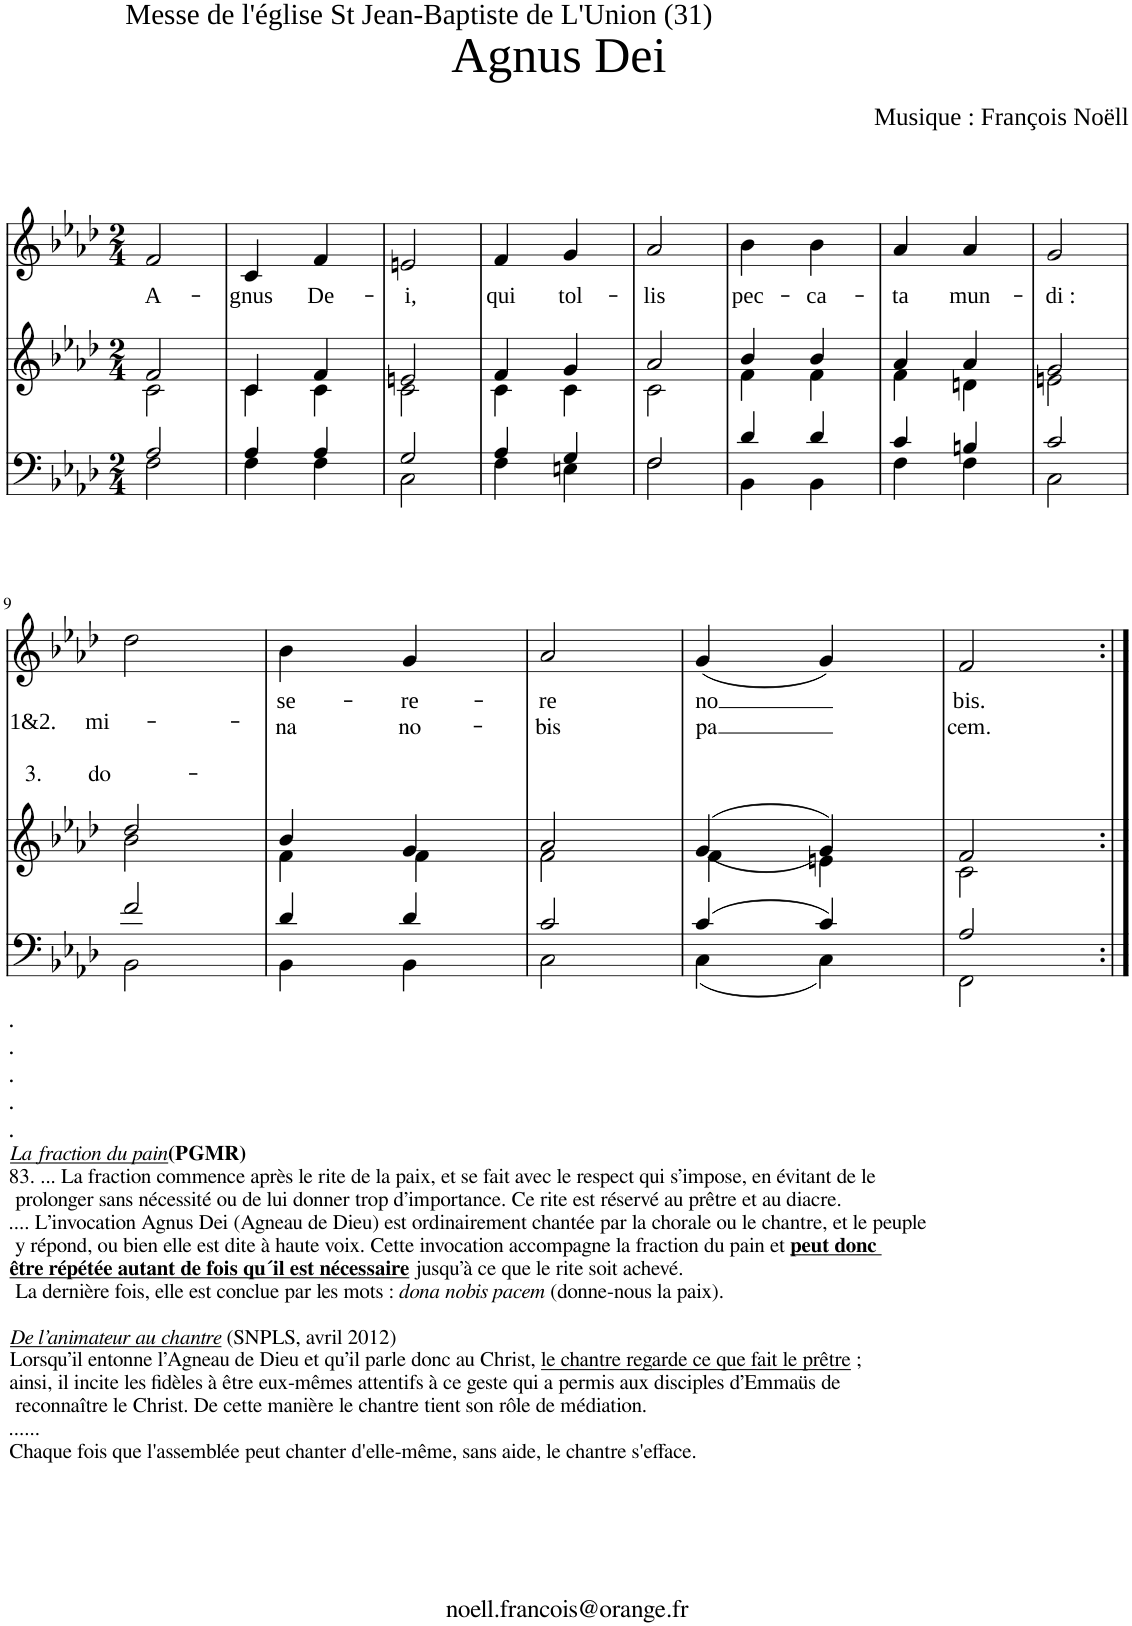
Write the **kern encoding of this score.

**kern	**kern	**kern	**text	**text
*part2	*part2	*part1	*part1	*part1
*staff3	*staff2	*staff1	*staff1	*staff1
*I"Orgue	*	*I"Voix	*	*
*clefF4	*clefG2	*clefG2	*	*
*k[b-e-a-d-]	*k[b-e-a-d-]	*k[b-e-a-d-]	*	*
*M2/4	*M2/4	*M2/4	*	*
=1	=1	=1	=1	=1
*^	*^	*	*	*
!	!	!	!	!	!LO:LY:b	!
2A-/	2F\	2f/	2c\	2f/	A-	.
=2	=2	=2	=2	=2	=2	=2
!	!	!	!	!	!LO:LY:b	!
4A-/	4F\	4c/	4c\	4c/	-gnus	.
!	!	!	!	!	!LO:LY:b	!
4A-/	4F\	4f/	4c\	4f/	De-	.
=3	=3	=3	=3	=3	=3	=3
!	!	!	!	!	!LO:LY:b	!
2G/	2C\	2en/	2c\	2en/	-i,	.
=4	=4	=4	=4	=4	=4	=4
!	!	!	!	!	!LO:LY:b	!
4A-/	4F\	4f/	4c\	4f/	qui	.
!	!	!	!	!	!LO:LY:b	!
4G/	4En\	4g/	4c\	4g/	tol-	.
=5	=5	=5	=5	=5	=5	=5
!	!	!	!	!	!LO:LY:b	!
2F/	2F\	2a-/	2c\	2a-/	-lis	.
=6	=6	=6	=6	=6	=6	=6
!	!	!	!	!	!LO:LY:b	!
4d-/	4BB-\	4b-/	4f\	4b-\	pec-	.
!	!	!	!	!	!LO:LY:b	!
4d-/	4BB-\	4b-/	4f\	4b-\	-ca-	.
=7	=7	=7	=7	=7	=7	=7
!	!	!	!	!	!LO:LY:b	!
4c/	4F\	4a-/	4f\	4a-/	-ta	.
!	!	!	!	!	!LO:LY:b	!
4Bn/	4F\	4a-/	4dn\	4a-/	mun-	.
=8	=8	=8	=8	=8	=8	=8
!	!	!	!	!	!LO:LY:b	!
2c/	2C\	2g/	2en\	2g/	-di :	.
!!LO:LB:g=z
=9	=9	=9	=9	=9	=9	=9
!LO:TX:b:t=.	!	!	!	!	!	!
!LO:TX:b:t=.	!	!	!	!	!	!
!LO:TX:b:t=.	!	!	!	!	!	!
!LO:TX:b:t=.	!	!	!	!	!	!
!LO:TX:b:t=.	!	!	!	!	!	!
!LO:TX:b:i:t=La fraction du pain	!	!	!	!	!	!
!LO:TX:b:B:t=(PGMR)	!	!	!	!	!	!
!LO:TX:b:t=83. ... La fraction commence après le rite de la paix, et se fait avec le respect qui s’impose, en évitant de le	!	!	!	!	!	!
!LO:TX:b:t=prolonger sans nécessité ou de lui donner trop d’importance. Ce rite est réservé au prêtre et au diacre.	!	!	!	!	!	!
!LO:TX:b:t=.... L’invocation Agnus Dei (Agneau de Dieu) est ordinairement chantée par la chorale ou le chantre, et le peuple	!	!	!	!	!	!
!LO:TX:b:t=y répond, ou bien elle est dite à haute voix. Cette invocation accompagne la fraction du pain et	!	!	!	!	!	!
!LO:TX:b:B:t=peut donc	!	!	!	!	!	!
!LO:TX:b:t=être répétée autant de fois qu´il est nécessaire	!	!	!	!	!	!
!LO:TX:b:t=jusqu’à ce que le rite soit achevé.	!	!	!	!	!	!
!LO:TX:b:t=La dernière fois, elle est conclue par les mots &colon;	!	!	!	!	!	!
!LO:TX:b:i:t=dona nobis pacem	!	!	!	!	!	!
!LO:TX:b:t=(donne-nous la paix).	!	!	!	!	!	!
!LO:TX:b:i:t=De l’animateur au chantre	!	!	!	!	!	!
!LO:TX:b:t=(SNPLS, avril 2012)	!	!	!	!	!	!
!LO:TX:b:t=Lorsqu’il entonne l’Agneau de Dieu et qu’il parle donc au Christ,	!	!	!	!	!	!
!LO:TX:b:t=le chantre regarde ce que fait le prêtre	!	!	!	!	!	!
!LO:TX:b:t=;	!	!	!	!	!	!
!LO:TX:b:t=ainsi, il incite les fidèles à être eux-mêmes attentifs à ce geste qui a permis aux disciples d’Emmaüs de	!	!	!	!	!	!
!LO:TX:b:t=reconnaître le Christ. De cette manière le chantre tient son rôle de médiation.	!	!	!	!	!	!
!LO:TX:b:t=......	!	!	!	!	!	!
!LO:TX:b:t=Chaque fois que l'assemblée peut chanter d'elle-même, sans aide, le chantre s'efface.	!	!	!	!	!	!
!	!	!	!	!	!LO:LY:b	!LO:LY:b
2f/	2BB-\	2dd-/	2b-\	2dd-\	1&2. mi-	3. do-
=10	=10	=10	=10	=10	=10	=10
!	!	!	!	!	!LO:LY:b	!LO:LY:b
4d-/	4BB-\	4b-/	4f\	4b-\	-se-	-na
!	!	!	!	!	!LO:LY:b	!LO:LY:b
4d-/	4BB-\	4g/	4f\	4g/	-re-	no-
=11	=11	=11	=11	=11	=11	=11
!	!	!	!	!	!LO:LY:b	!LO:LY:b
2c/	2C\	2a-/	2f\	2a-/	-re	-bis
=12	=12	=12	=12	=12	=12	=12
!	!	!	!	!	!LO:LY:b	!LO:LY:b
4c/	4C\	(4g/	(4f\	(4g/	no	pa
4c/	4C\	4g/)	4en\)	4g/)	.	.
=13	=13	=13	=13	=13	=13	=13
!	!	!	!	!	!LO:LY:b	!LO:LY:b
2A-/	2FF\	2f/	2c\	2f/	bis.	cem.
*v	*v	*	*	*	*	*
*	*v	*v	*	*	*
=:|!	=:|!	=:|!	=:|!	=:|!
*-	*-	*-	*-	*-
